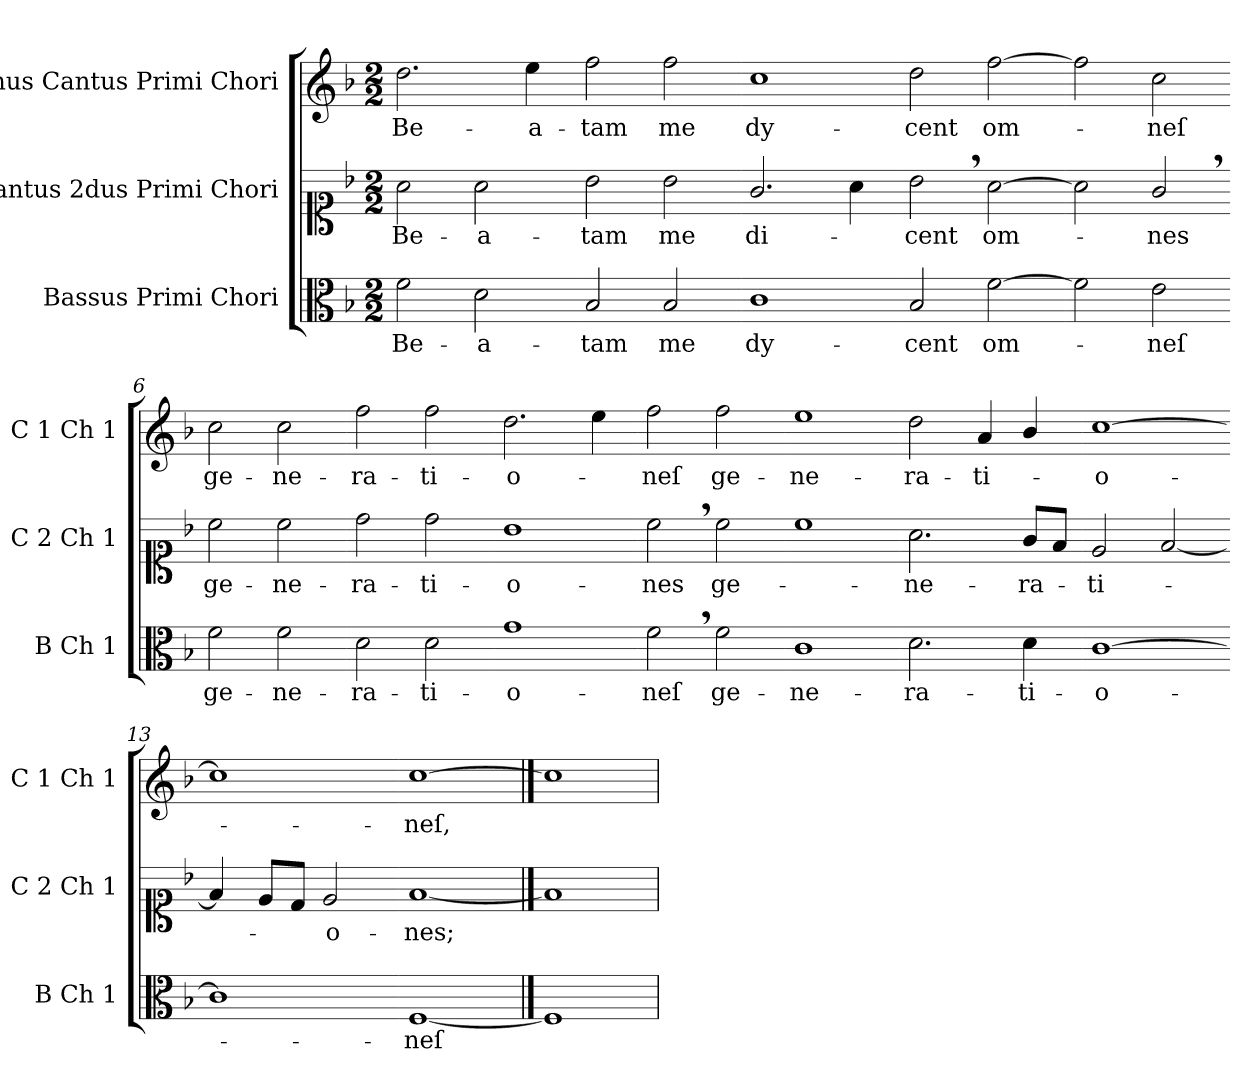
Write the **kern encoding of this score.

**kern	**text	**kern	**text	**kern	**text
*part3	*part3	*part2	*part2	*part1	*part1
*staff3	*staff3	*staff2	*staff2	*staff1	*staff1
*I"Bassus Primi Chori	*	*I"Cantus 2dus Primi Chori	*	*I"1mus Cantus Primi Chori	*
*I'B Ch 1	*	*I'C 2 Ch 1	*	*I'C 1 Ch 1	*
*clefC3	*	*clefC1	*	*clefG2	*
*k[b-]	*	*k[b-]	*	*k[b-]	*
*M2/2	*	*M2/2	*	*M2/2	*
=1	=1	=1	=1	=1	=1
2f\	Be-	2a\	Be-	2.dd\	Be-
2d\	-a-	2a\	-a-	.	.
.	.	.	.	4ee\	-a-
=2-	=2-	=2-	=2-	=2-	=2-
2B-/	-tam	2b-\	-tam	2ff\	-tam
2B-/	me	2b-\	me	2ff\	me
=3-	=3-	=3-	=3-	=3-	=3-
1c\	dy-	2.g/	di-	1cc\	dy-
.	.	4a\	.	.	.
=4-	=4-	=4-	=4-	=4-	=4-
2B-/	-cent	2b-,\	-cent	2dd\	-cent
[2f\	om-	[2a\	om-	[2ff\	om-
=5-	=5-	=5-	=5-	=5-	=5-
2f\]	.	2a\]	.	2ff\]	.
2e\	-neſ	2g,/	-nes	2cc\	-neſ
=6-	=6-	=6-	=6-	=6-	=6-
2f\	ge-	2cc\	ge-	2cc\	ge-
2f\	-ne-	2cc\	-ne-	2cc\	-ne-
=7-	=7-	=7-	=7-	=7-	=7-
2d\	-ra-	2dd\	-ra-	2ff\	-ra-
2d\	-ti-	2dd\	-ti-	2ff\	-ti-
=8-	=8-	=8-	=8-	=8-	=8-
1g\	-o-	1b-\	-o-	2.dd\	-o-
.	.	.	.	4ee\	.
=9-	=9-	=9-	=9-	=9-	=9-
2f,\	-neſ	2cc,\	-nes	2ff\	-neſ
2f\	ge-	2cc\	ge-	2ff\	ge-
=10-	=10-	=10-	=10-	=10-	=10-
1c\	-ne-	1cc\	.	1ee\	-ne-
=11-	=11-	=11-	=11-	=11-	=11-
2.d\	-ra-	2.a\	-ne-	2dd\	-ra-
.	.	.	.	4a/	-ti-
4d\	-ti-	8g/L	-ra-	4b-/	.
.	.	8f/J	.	.	.
=12-	=12-	=12-	=12-	=12-	=12-
[1c\	-o-	2e/	-ti-	[1cc\	-o-
.	.	[2f/	.	.	.
=13-	=13-	=13-	=13-	=13-	=13-
1c\]	.	4f/]	.	1cc\]	.
.	.	8e/L	.	.	.
.	.	8d/J	.	.	.
.	.	2e/	-o-	.	.
=14-	=14-	=14-	=14-	=14-	=14-
[1F/	-neſ	[1f/	-nes;	[1cc\	-neſ,
==15	==15	==15	==15	==15	==15
1F/]	.	1f/]	.	1cc\]	.
=	=	=	=	=	=
*-	*-	*-	*-	*-	*-
